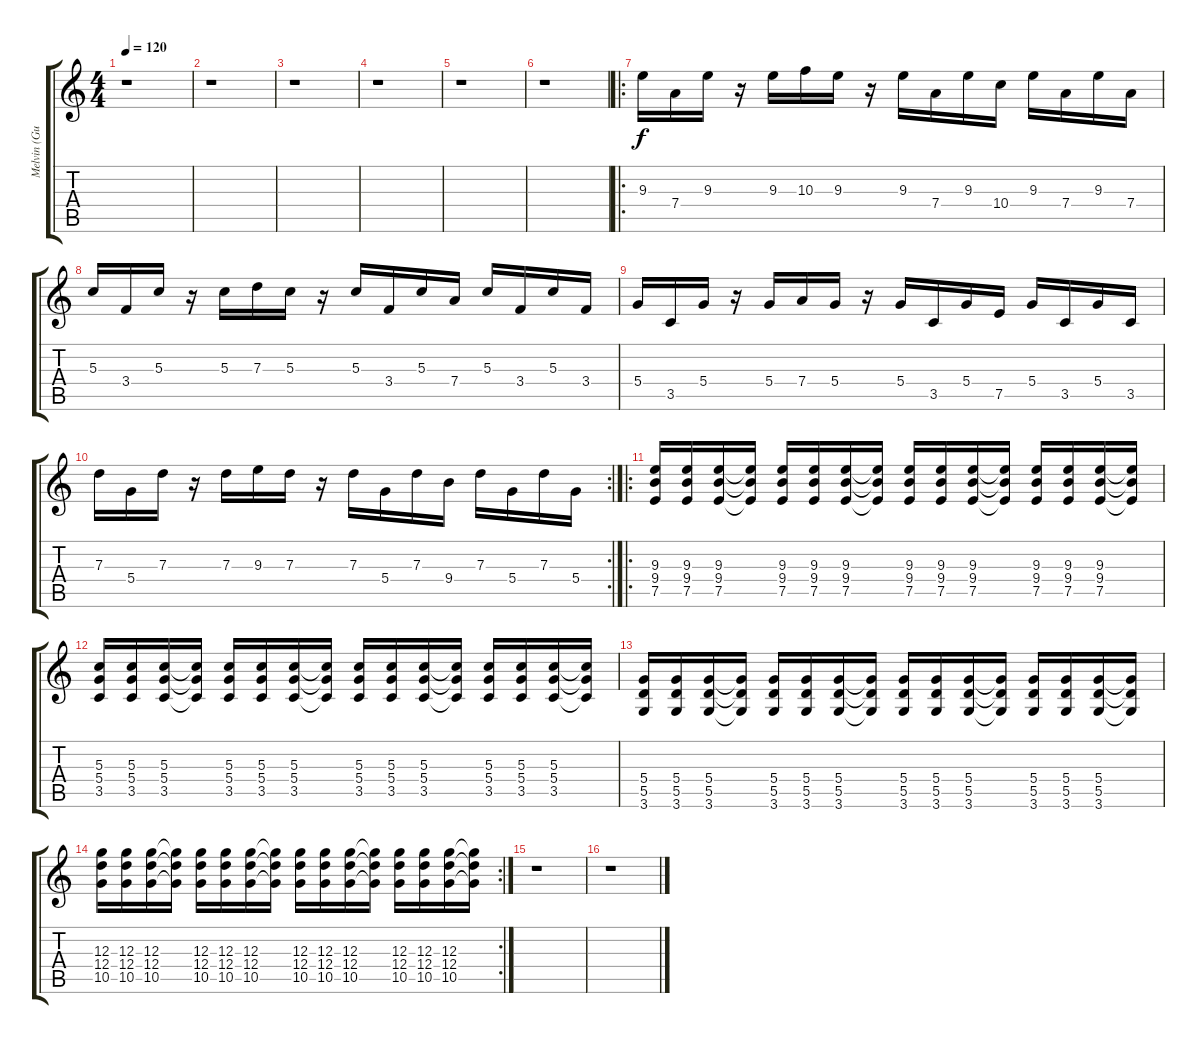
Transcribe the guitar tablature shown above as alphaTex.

\track ("Melvin (Guitar)" "Melvin (Gu") {instrument overdrivenguitar}
\staff {score tabs}
\tuning (E4 B3 G3 D3 A2 E2) {hide}
\ts (4 4)
\tempo 120
\tempo 100
\tempo 120
\clef g2
\ks c
r.1{dy f instrument overdrivenguitar} |
r.1 |
r.1 |
r.1 |
r.1 |
r.1 |
\ro
9.3.16 7.4.16 9.3.16 r.16 9.3.16 10.3.16 9.3.16 r.16 9.3.16 7.4.16 9.3.16 10.4.16 9.3.16 7.4.16 9.3.16 7.4.16 |
5.3.16 3.4.16 5.3.16 r.16 5.3.16 7.3.16 5.3.16 r.16 5.3.16 3.4.16 5.3.16 7.4.16 5.3.16 3.4.16 5.3.16 3.4.16 |
5.4.16 3.5.16 5.4.16 r.16 5.4.16 7.4.16 5.4.16 r.16 5.4.16 3.5.16 5.4.16 7.5.16 5.4.16 3.5.16 5.4.16 3.5.16 |
\rc 2
7.3.16 5.4.16 7.3.16 r.16 7.3.16 9.3.16 7.3.16 r.16 7.3.16 5.4.16 7.3.16 9.4.16 7.3.16 5.4.16 7.3.16 5.4.16 |
\ro
(9.3 9.4 7.5).16 (9.3 9.4 7.5).16 (9.3 9.4 7.5).16 (9.3{t} 9.4{t} 7.5{t}).16 (9.3 9.4 7.5).16 (9.3 9.4 7.5).16 (9.3 9.4 7.5).16 (9.3{t} 9.4{t} 7.5{t}).16 (9.3 9.4 7.5).16 (9.3 9.4 7.5).16 (9.3 9.4 7.5).16 (9.3{t} 9.4{t} 7.5{t}).16 (9.3 9.4 7.5).16 (9.3 9.4 7.5).16 (9.3 9.4 7.5).16 (9.3{t} 9.4{t} 7.5{t}).16 |
(5.3 5.4 3.5).16 (5.3 5.4 3.5).16 (5.3 5.4 3.5).16 (5.3{t} 5.4{t} 3.5{t}).16 (5.3 5.4 3.5).16 (5.3 5.4 3.5).16 (5.3 5.4 3.5).16 (5.3{t} 5.4{t} 3.5{t}).16 (5.3 5.4 3.5).16 (5.3 5.4 3.5).16 (5.3 5.4 3.5).16 (5.3{t} 5.4{t} 3.5{t}).16 (5.3 5.4 3.5).16 (5.3 5.4 3.5).16 (5.3 5.4 3.5).16 (5.3{t} 5.4{t} 3.5{t}).16 |
(5.4 5.5 3.6).16 (5.4 5.5 3.6).16 (5.4 5.5 3.6).16 (5.4{t} 5.5{t} 3.6{t}).16 (5.4 5.5 3.6).16 (5.4 5.5 3.6).16 (5.4 5.5 3.6).16 (5.4{t} 5.5{t} 3.6{t}).16 (5.4 5.5 3.6).16 (5.4 5.5 3.6).16 (5.4 5.5 3.6).16 (5.4{t} 5.5{t} 3.6{t}).16 (5.4 5.5 3.6).16 (5.4 5.5 3.6).16 (5.4 5.5 3.6).16 (5.4{t} 5.5{t} 3.6{t}).16 |
\rc 2
(12.3 12.4 10.5).16 (12.3 12.4 10.5).16 (12.3 12.4 10.5).16 (12.3{t} 12.4{t} 10.5{t}).16 (12.3 12.4 10.5).16 (12.3 12.4 10.5).16 (12.3 12.4 10.5).16 (12.3{t} 12.4{t} 10.5{t}).16 (12.3 12.4 10.5).16 (12.3 12.4 10.5).16 (12.3 12.4 10.5).16 (12.3{t} 12.4{t} 10.5{t}).16 (12.3 12.4 10.5).16 (12.3 12.4 10.5).16 (12.3 12.4 10.5).16 (12.3{t} 12.4{t} 10.5{t}).16 |
r.1 |
r.1
